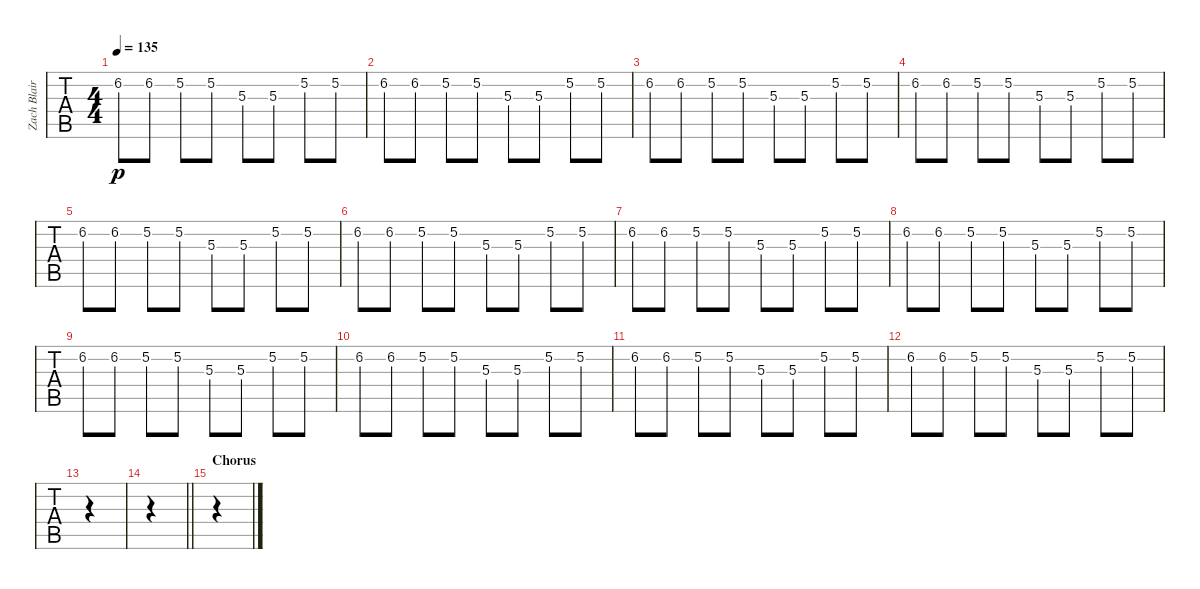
\track ("Zach Blair - Guitar Two" "Zach Blair") {instrument distortionguitar}
\staff {tabs}
\tuning (Eb4 Bb3 Gb3 Db3 Ab2 Eb2) {hide}
\ts (4 4)
\tempo 135
\clef g2
\ks c
6.2.8{dy p} 6.2.8 5.2.8 5.2.8 5.3.8 5.3.8 5.2.8 5.2.8 |
6.2.8 6.2.8 5.2.8 5.2.8 5.3.8 5.3.8 5.2.8 5.2.8 |
6.2.8 6.2.8 5.2.8 5.2.8 5.3.8 5.3.8 5.2.8 5.2.8 |
6.2.8 6.2.8 5.2.8 5.2.8 5.3.8 5.3.8 5.2.8 5.2.8 |
6.2.8 6.2.8 5.2.8 5.2.8 5.3.8 5.3.8 5.2.8 5.2.8 |
6.2.8 6.2.8 5.2.8 5.2.8 5.3.8 5.3.8 5.2.8 5.2.8 |
6.2.8 6.2.8 5.2.8 5.2.8 5.3.8 5.3.8 5.2.8 5.2.8 |
6.2.8 6.2.8 5.2.8 5.2.8 5.3.8 5.3.8 5.2.8 5.2.8 |
6.2.8 6.2.8 5.2.8 5.2.8 5.3.8 5.3.8 5.2.8 5.2.8 |
6.2.8 6.2.8 5.2.8 5.2.8 5.3.8 5.3.8 5.2.8 5.2.8 |
6.2.8 6.2.8 5.2.8 5.2.8 5.3.8 5.3.8 5.2.8 5.2.8 |
6.2.8 6.2.8 5.2.8 5.2.8 5.3.8 5.3.8 5.2.8 5.2.8 |
|
\barLineRight lightlight
|
\section ("" "Chorus")
